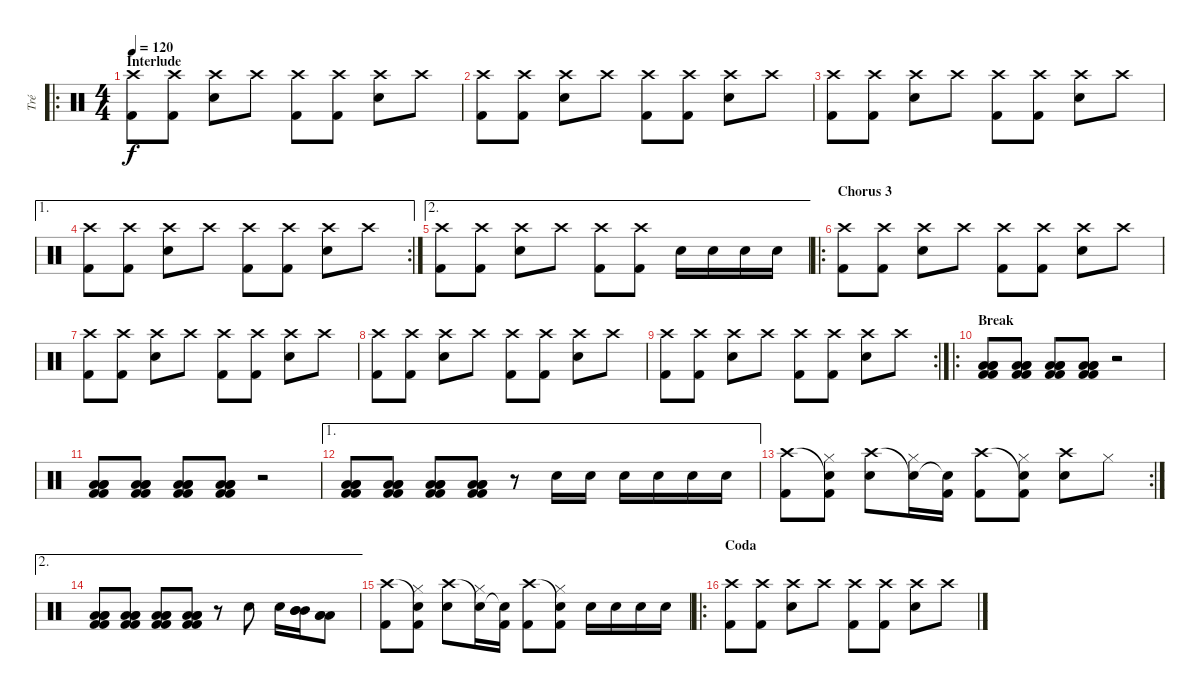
\track ("Tré" "Tré") {instrument percussion}
\staff {score}
\articulation defaults
\ro
\ts (4 4)
\section ("" "Interlude")
\tempo 120
\clef neutral
\ks c
("Crash high (hit)" "Kick (hit) 2").8{dy f} ("Crash high (hit)" "Kick (hit) 2").8 ("Crash high (hit)" "Snare (hit) 2").8 "Crash high (hit)".8 ("Crash high (hit)" "Kick (hit) 2").8 ("Crash high (hit)" "Kick (hit) 2").8 ("Crash high (hit)" "Snare (hit) 2").8 "Crash high (hit)".8 |
("Crash high (hit)" "Kick (hit) 2").8 ("Crash high (hit)" "Kick (hit) 2").8 ("Crash high (hit)" "Snare (hit) 2").8 "Crash high (hit)".8 ("Crash high (hit)" "Kick (hit) 2").8 ("Crash high (hit)" "Kick (hit) 2").8 ("Crash high (hit)" "Snare (hit) 2").8 "Crash high (hit)".8 |
("Crash high (hit)" "Kick (hit) 2").8 ("Crash high (hit)" "Kick (hit) 2").8 ("Crash high (hit)" "Snare (hit) 2").8 "Crash high (hit)".8 ("Crash high (hit)" "Kick (hit) 2").8 ("Crash high (hit)" "Kick (hit) 2").8 ("Crash high (hit)" "Snare (hit) 2").8 "Crash high (hit)".8 |
\ae 1
\rc 2
("Crash high (hit)" "Kick (hit) 2").8 ("Crash high (hit)" "Kick (hit) 2").8 ("Crash high (hit)" "Snare (hit) 2").8 "Crash high (hit)".8 ("Crash high (hit)" "Kick (hit) 2").8 ("Crash high (hit)" "Kick (hit) 2").8 ("Crash high (hit)" "Snare (hit) 2").8 "Crash high (hit)".8 |
\ae 2
("Crash high (hit)" "Kick (hit) 2").8 ("Crash high (hit)" "Kick (hit) 2").8 ("Crash high (hit)" "Snare (hit) 2").8 "Crash high (hit)".8 ("Crash high (hit)" "Kick (hit) 2").8 ("Crash high (hit)" "Kick (hit) 2").8 "Snare (hit) 2".16 "Snare (hit) 2".16 "Snare (hit) 2".16 "Snare (hit) 2".16 |
\ro
\section ("" "Chorus 3")
("Crash high (hit)" "Kick (hit) 2").8 ("Crash high (hit)" "Kick (hit) 2").8 ("Crash high (hit)" "Snare (hit) 2").8 "Crash high (hit)".8 ("Crash high (hit)" "Kick (hit) 2").8 ("Crash high (hit)" "Kick (hit) 2").8 ("Crash high (hit)" "Snare (hit) 2").8 "Crash high (hit)".8 |
("Crash high (hit)" "Kick (hit) 2").8 ("Crash high (hit)" "Kick (hit) 2").8 ("Crash high (hit)" "Snare (hit) 2").8 "Crash high (hit)".8 ("Crash high (hit)" "Kick (hit) 2").8 ("Crash high (hit)" "Kick (hit) 2").8 ("Crash high (hit)" "Snare (hit) 2").8 "Crash high (hit)".8 |
("Crash high (hit)" "Kick (hit) 2").8 ("Crash high (hit)" "Kick (hit) 2").8 ("Crash high (hit)" "Snare (hit) 2").8 "Crash high (hit)".8 ("Crash high (hit)" "Kick (hit) 2").8 ("Crash high (hit)" "Kick (hit) 2").8 ("Crash high (hit)" "Snare (hit) 2").8 "Crash high (hit)".8 |
\rc 2
("Crash high (hit)" "Kick (hit) 2").8 ("Crash high (hit)" "Kick (hit) 2").8 ("Crash high (hit)" "Snare (hit) 2").8 "Crash high (hit)".8 ("Crash high (hit)" "Kick (hit) 2").8 ("Crash high (hit)" "Kick (hit) 2").8 ("Crash high (hit)" "Snare (hit) 2").8 "Crash high (hit)".8 |
\ro
\section ("" "Break")
("Low Tom (hit)" "Low Tom (hit)" "Low Tom (hit)" "Kick (hit) 2" "Kick (hit) 2").8 ("Low Tom (hit)" "Low Tom (hit)" "Low Tom (hit)" "Kick (hit) 2" "Kick (hit) 2").8 ("Low Tom (hit)" "Low Tom (hit)" "Low Tom (hit)" "Kick (hit) 2" "Kick (hit) 2").8 ("Low Tom (hit)" "Low Tom (hit)" "Low Tom (hit)" "Kick (hit) 2" "Kick (hit) 2").8 r.2 |
("Low Tom (hit)" "Low Tom (hit)" "Low Tom (hit)" "Kick (hit) 2" "Kick (hit) 2").8 ("Low Tom (hit)" "Low Tom (hit)" "Low Tom (hit)" "Kick (hit) 2" "Kick (hit) 2").8 ("Low Tom (hit)" "Low Tom (hit)" "Low Tom (hit)" "Kick (hit) 2" "Kick (hit) 2").8 ("Low Tom (hit)" "Low Tom (hit)" "Low Tom (hit)" "Kick (hit) 2" "Kick (hit) 2").8 r.2 |
\ae 1
("Low Tom (hit)" "Low Tom (hit)" "Low Tom (hit)" "Kick (hit) 2" "Kick (hit) 2").8 ("Low Tom (hit)" "Low Tom (hit)" "Low Tom (hit)" "Kick (hit) 2" "Kick (hit) 2").8 ("Low Tom (hit)" "Low Tom (hit)" "Low Tom (hit)" "Kick (hit) 2" "Kick (hit) 2").8 ("Low Tom (hit)" "Low Tom (hit)" "Low Tom (hit)" "Kick (hit) 2" "Kick (hit) 2").8 r.8 "Snare (hit) 2".16 "Snare (hit) 2".16 "Snare (hit) 2".16 "Snare (hit) 2".16 "Snare (hit) 2".16 "Snare (hit) 2".16 |
\rc 2
("Crash high (hit)" "Kick (hit) 2").8 ("Snare (hit)"{t} "Hi-Hat (closed)" "Kick (hit) 2").8 ("Crash high (hit)" "Snare (hit) 2").8 ("Snare (hit)"{t} "Hi-Hat (closed)").16 ("Snare (hit)"{t} "Kick (hit) 2").16 ("Crash high (hit)" "Kick (hit) 2").8 ("Snare (hit)"{t} "Hi-Hat (closed)" "Kick (hit) 2").8 ("Crash high (hit)" "Snare (hit) 2").8 "Hi-Hat (closed)".8 |
\ae 2
("Low Tom (hit)" "Low Tom (hit)" "Low Tom (hit)" "Kick (hit) 2" "Kick (hit) 2").8 ("Low Tom (hit)" "Low Tom (hit)" "Low Tom (hit)" "Kick (hit) 2" "Kick (hit) 2").8 ("Low Tom (hit)" "Low Tom (hit)" "Low Tom (hit)" "Kick (hit) 2" "Kick (hit) 2").8 ("Low Tom (hit)" "Low Tom (hit)" "Low Tom (hit)" "Kick (hit) 2" "Kick (hit) 2").8 r.8 "Snare (hit) 2".8 "Snare (hit) 2".16 ("Mid Tom (hit)" "Mid Tom (hit)" "Mid Tom (hit)").16 ("Low Tom (hit)" "Low Tom (hit)" "Low Tom (hit)").8 |
("Crash high (hit)" "Kick (hit) 2").8 ("Snare (hit)"{t} "Hi-Hat (closed)" "Kick (hit) 2").8 ("Crash high (hit)" "Snare (hit) 2").8 ("Snare (hit)"{t} "Hi-Hat (closed)").16 ("Snare (hit)"{t} "Kick (hit) 2").16 ("Crash high (hit)" "Kick (hit) 2").8 ("Snare (hit)"{t} "Hi-Hat (closed)" "Kick (hit) 2").8 "Snare (hit) 2".16 "Snare (hit) 2".16 "Snare (hit) 2".16 "Snare (hit) 2".16 |
\ro
\section ("" "Coda")
("Crash high (hit)" "Kick (hit) 2").8 ("Crash high (hit)" "Kick (hit) 2").8 ("Crash high (hit)" "Snare (hit) 2").8 "Crash high (hit)".8 ("Crash high (hit)" "Kick (hit) 2").8 ("Crash high (hit)" "Kick (hit) 2").8 ("Crash high (hit)" "Snare (hit) 2").8 "Crash high (hit)".8
